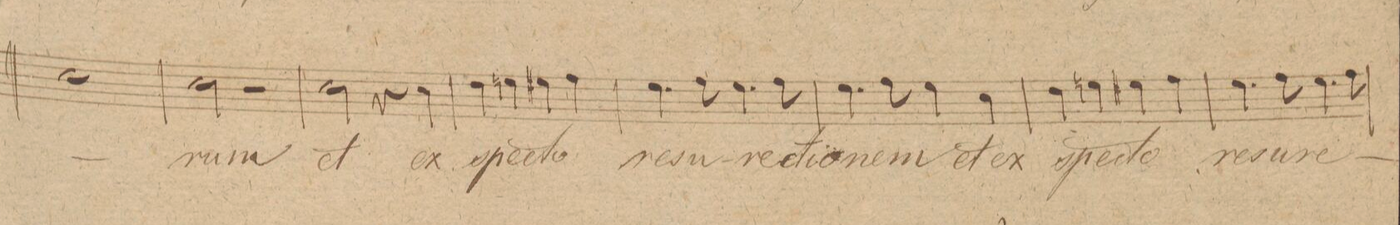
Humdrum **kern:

**kern	**text	**dynam
*I"Baſso.	*	*
*clefF4	*	*
*k[f#c#g#]	*	*
*met(c|)	*	*
*M2/2	*	*
1E	.	.
=178	=178	=178
2E\	-rum	.
2r	.	.
=179	=179	=179
2E\	et	.
4r	.	.
4E\	ex-	.
=180	=180	=180
4F#\	-pe-	.
4Gn\	.	.
4G#X\	-cto	.
4A\	.	.
=181	=181	=181
4.G#\	re-	.
8A\	-su-	.
4.G#\	-re-	.
8A\	-cti-	.
=182	=182	=182
4.G#\	-o-	.
8A\	-nem	.
4G#\	et	.
4E\	ex-	.
=183	=183	=183
4F#\	-spe-	.
4Gn\	.	.
4G#X\	-cto	.
4A\	.	.
=184	=184	=184
4.G#\	re-	.
8A\	-su-	.
4.G#\	-re-	.
8A\	.	.
=185	=185	=185
*-	*-	*-
